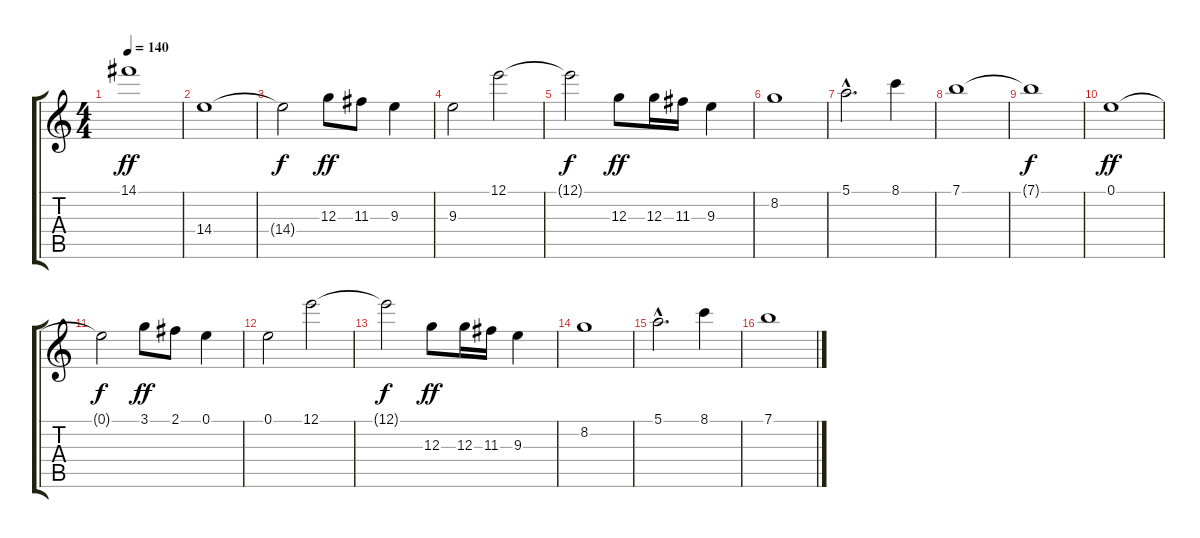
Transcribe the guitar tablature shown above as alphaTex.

\track "" {instrument distortionguitar}
\staff {score tabs}
\tuning (E4 B3 G3 D3 A2 E2) {hide}
\ts (4 4)
\tempo 140
\clef g2
\ks c
14.1.1{dy ff} |
14.4.1 |
14.4{t}.2{dy f} 12.3.8{dy ff} 11.3.8 9.3.4 |
9.3.2 12.1.2 |
12.1{t}.2{dy f} 12.3.8{dy ff} 12.3.16 11.3.16 9.3.4 |
8.2.1 |
5.1{hac}.2{d} 8.1.4 |
7.1.1 |
7.1{t}.1{dy f} |
0.1.1{dy ff} |
0.1{t}.2{dy f} 3.1.8{dy ff} 2.1.8 0.1.4 |
0.1.2 12.1.2 |
12.1{t}.2{dy f} 12.3.8{dy ff} 12.3.16 11.3.16 9.3.4 |
8.2.1 |
5.1{hac}.2{d} 8.1.4 |
7.1.1
